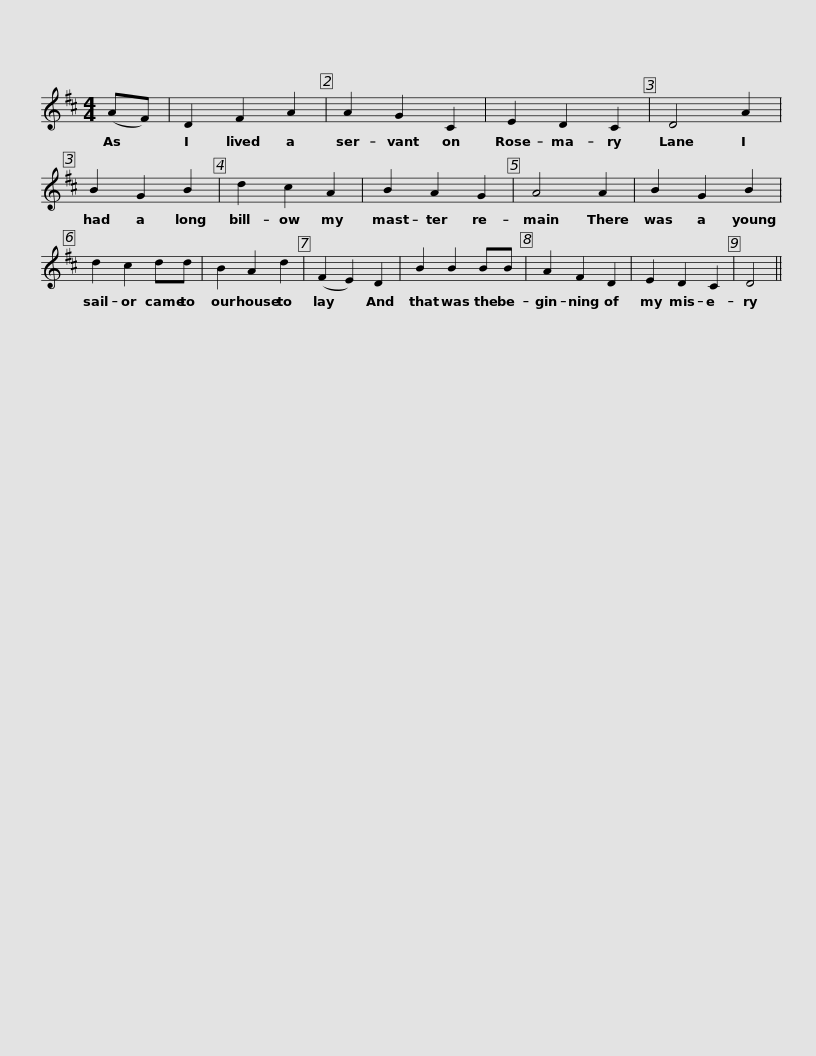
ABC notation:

X:1
L:1/8
M:4/4
I:linebreak $
K:D
V:1 treble
V:1
 (AF) | D2 F2 A2 | A2 G2 C2 | E2 D2 C2 | D4 A2 | %5
 B2 G2 B2 | d2 c2 A2 | B2 A2 G2 |$ A4 A2 | B2 G2 B2 | %10
 d2 c2 dd | B2 A2 d2 | (F2 E2) D2 | B2 B2 BB | A2 F2 D2 |$ %15
 E2 D2 C2 | D4 || %17
